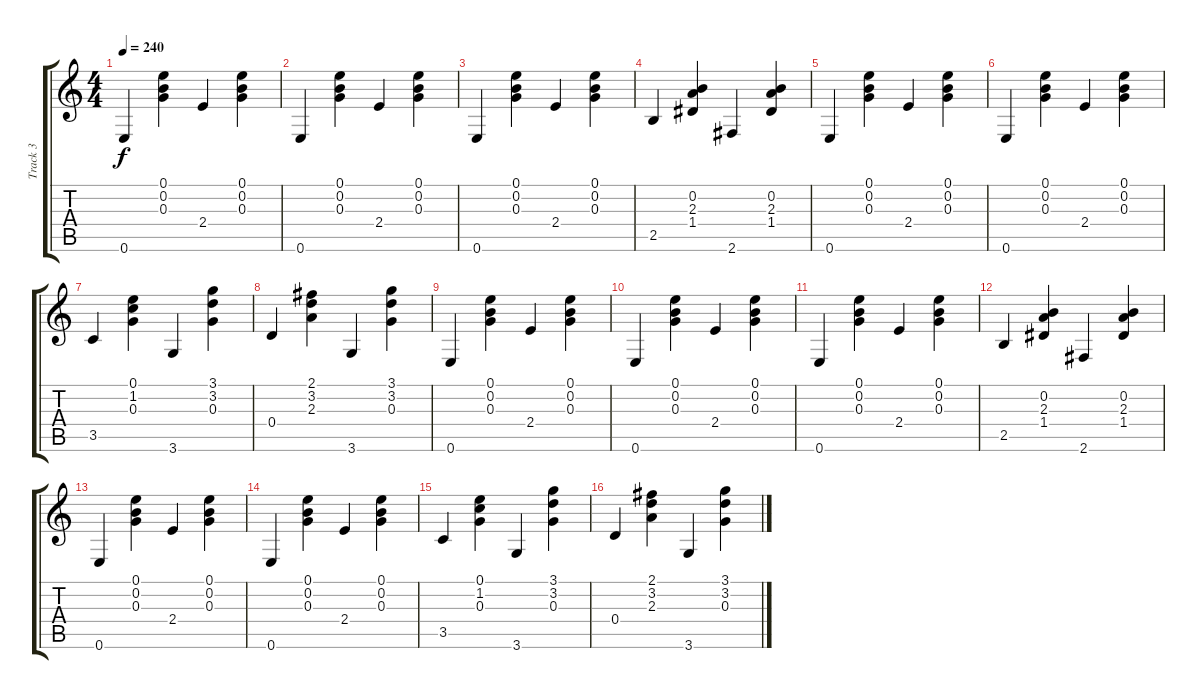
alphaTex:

\track ("Track 3" "Track 3") {instrument acousticguitarnylon}
\staff {score tabs}
\tuning (E4 B3 G3 D3 A2 E2) {hide}
\ts (4 4)
\tempo 240
\clef g2
\ks c
0.6.4{dy f} (0.1 0.2 0.3).4 2.4.4 (0.1 0.2 0.3).4 |
0.6.4 (0.1 0.2 0.3).4 2.4.4 (0.1 0.2 0.3).4 |
0.6.4 (0.1 0.2 0.3).4 2.4.4 (0.1 0.2 0.3).4 |
2.5.4 (0.2 2.3 1.4).4 2.6.4 (0.2 2.3 1.4).4 |
0.6.4 (0.1 0.2 0.3).4 2.4.4 (0.1 0.2 0.3).4 |
0.6.4 (0.1 0.2 0.3).4 2.4.4 (0.1 0.2 0.3).4 |
3.5.4 (0.1 1.2 0.3).4 3.6.4 (3.1 3.2 0.3).4 |
0.4.4 (2.1 3.2 2.3).4 3.6.4 (3.1 3.2 0.3).4 |
0.6.4 (0.1 0.2 0.3).4 2.4.4 (0.1 0.2 0.3).4 |
0.6.4 (0.1 0.2 0.3).4 2.4.4 (0.1 0.2 0.3).4 |
0.6.4 (0.1 0.2 0.3).4 2.4.4 (0.1 0.2 0.3).4 |
2.5.4 (0.2 2.3 1.4).4 2.6.4 (0.2 2.3 1.4).4 |
0.6.4 (0.1 0.2 0.3).4 2.4.4 (0.1 0.2 0.3).4 |
0.6.4 (0.1 0.2 0.3).4 2.4.4 (0.1 0.2 0.3).4 |
3.5.4 (0.1 1.2 0.3).4 3.6.4 (3.1 3.2 0.3).4 |
0.4.4 (2.1 3.2 2.3).4 3.6.4 (3.1 3.2 0.3).4
